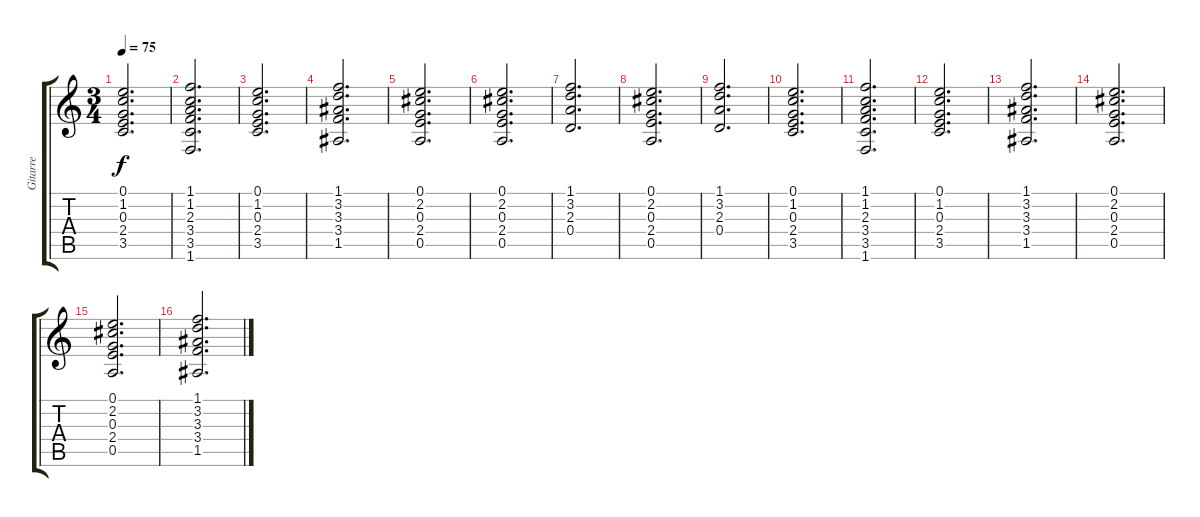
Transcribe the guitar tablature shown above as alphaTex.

\track ("Gitarre" "Gitarre") {instrument acousticguitarnylon}
\staff {score tabs}
\tuning (E4 B3 G3 D3 A2 E2) {hide}
\ts (3 4)
\tempo 75
\clef g2
\ks c
(0.1 1.2 0.3 2.4 3.5).2{d dy f} |
(1.1 1.2 2.3 3.4 3.5 1.6).2{d} |
(0.1 1.2 0.3 2.4 3.5).2{d} |
(1.1 3.2 3.3 3.4 1.5).2{d} |
(0.1 2.2 0.3 2.4 0.5).2{d} |
(0.1 2.2 0.3 2.4 0.5).2{d} |
(1.1 3.2 2.3 0.4).2{d} |
(0.1 2.2 0.3 2.4 0.5).2{d} |
(1.1 3.2 2.3 0.4).2{d} |
(0.1 1.2 0.3 2.4 3.5).2{d} |
(1.1 1.2 2.3 3.4 3.5 1.6).2{d} |
(0.1 1.2 0.3 2.4 3.5).2{d} |
(1.1 3.2 3.3 3.4 1.5).2{d} |
(0.1 2.2 0.3 2.4 0.5).2{d} |
(0.1 2.2 0.3 2.4 0.5).2{d} |
(1.1 3.2 3.3 3.4 1.5).2{d}
